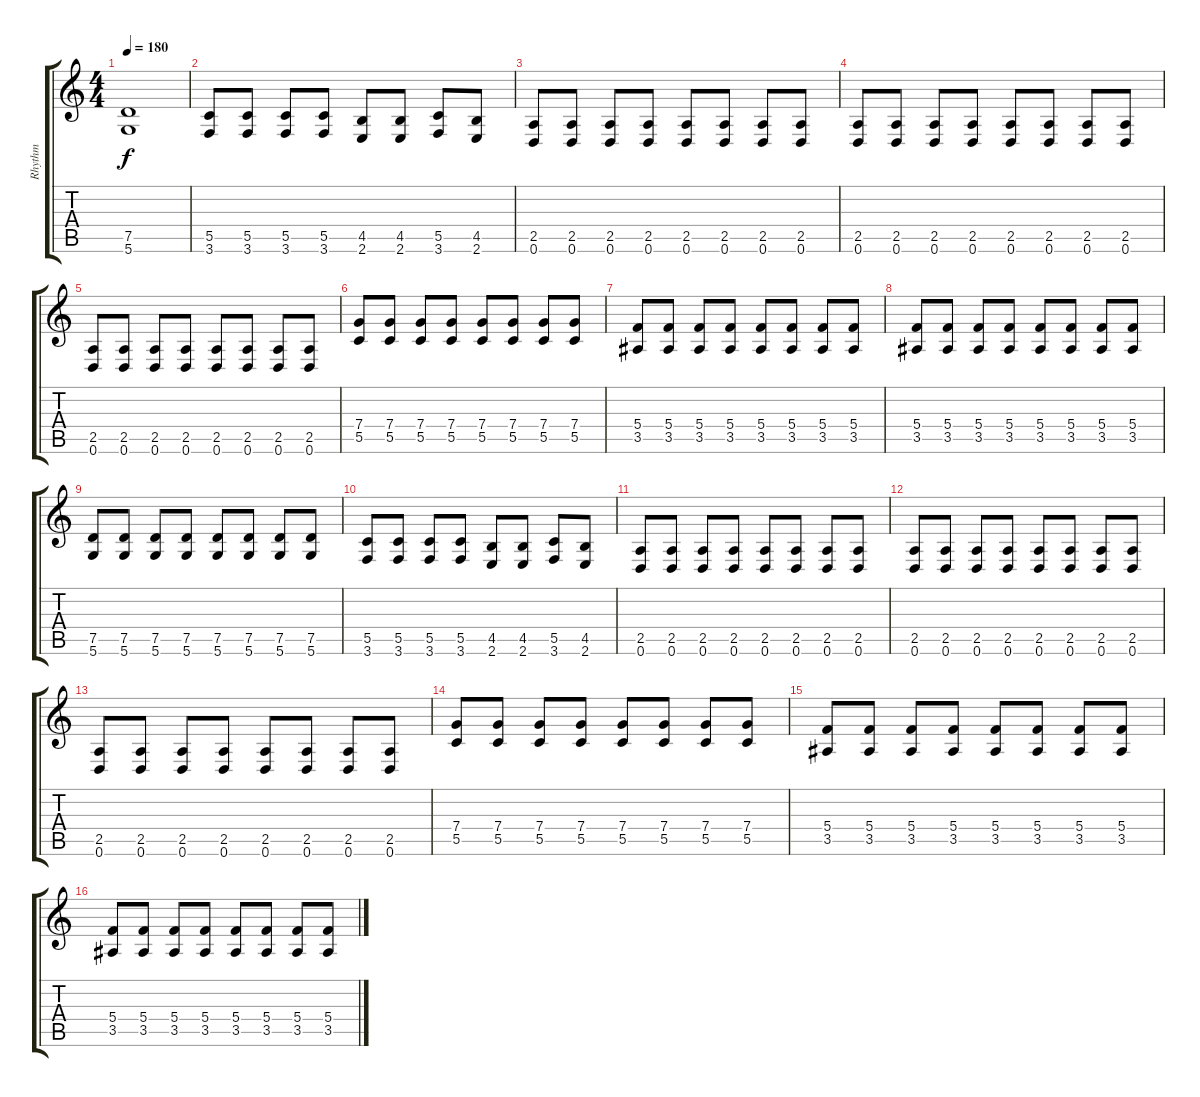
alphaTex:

\track ("Rhythm" "Rhythm") {instrument distortionguitar}
\staff {score tabs}
\tuning (D4 A3 F3 C3 G2 D2) {hide}
\ts (4 4)
\tempo 180
\clef g2
\ks c
(7.5 5.6).1{dy f} |
(5.5 3.6).8 (5.5 3.6).8 (5.5 3.6).8 (5.5 3.6).8 (4.5 2.6).8 (4.5 2.6).8 (5.5 3.6).8 (4.5 2.6).8 |
(2.5 0.6).8 (2.5 0.6).8 (2.5 0.6).8 (2.5 0.6).8 (2.5 0.6).8 (2.5 0.6).8 (2.5 0.6).8 (2.5 0.6).8 |
(2.5 0.6).8 (2.5 0.6).8 (2.5 0.6).8 (2.5 0.6).8 (2.5 0.6).8 (2.5 0.6).8 (2.5 0.6).8 (2.5 0.6).8 |
(2.5 0.6).8 (2.5 0.6).8 (2.5 0.6).8 (2.5 0.6).8 (2.5 0.6).8 (2.5 0.6).8 (2.5 0.6).8 (2.5 0.6).8 |
(7.4 5.5).8 (7.4 5.5).8 (7.4 5.5).8 (7.4 5.5).8 (7.4 5.5).8 (7.4 5.5).8 (7.4 5.5).8 (7.4 5.5).8 |
(5.4 3.5).8 (5.4 3.5).8 (5.4 3.5).8 (5.4 3.5).8 (5.4 3.5).8 (5.4 3.5).8 (5.4 3.5).8 (5.4 3.5).8 |
(5.4 3.5).8 (5.4 3.5).8 (5.4 3.5).8 (5.4 3.5).8 (5.4 3.5).8 (5.4 3.5).8 (5.4 3.5).8 (5.4 3.5).8 |
(7.5 5.6).8 (7.5 5.6).8 (7.5 5.6).8 (7.5 5.6).8 (7.5 5.6).8 (7.5 5.6).8 (7.5 5.6).8 (7.5 5.6).8 |
(5.5 3.6).8 (5.5 3.6).8 (5.5 3.6).8 (5.5 3.6).8 (4.5 2.6).8 (4.5 2.6).8 (5.5 3.6).8 (4.5 2.6).8 |
(2.5 0.6).8 (2.5 0.6).8 (2.5 0.6).8 (2.5 0.6).8 (2.5 0.6).8 (2.5 0.6).8 (2.5 0.6).8 (2.5 0.6).8 |
(2.5 0.6).8 (2.5 0.6).8 (2.5 0.6).8 (2.5 0.6).8 (2.5 0.6).8 (2.5 0.6).8 (2.5 0.6).8 (2.5 0.6).8 |
(2.5 0.6).8 (2.5 0.6).8 (2.5 0.6).8 (2.5 0.6).8 (2.5 0.6).8 (2.5 0.6).8 (2.5 0.6).8 (2.5 0.6).8 |
(7.4 5.5).8 (7.4 5.5).8 (7.4 5.5).8 (7.4 5.5).8 (7.4 5.5).8 (7.4 5.5).8 (7.4 5.5).8 (7.4 5.5).8 |
(5.4 3.5).8 (5.4 3.5).8 (5.4 3.5).8 (5.4 3.5).8 (5.4 3.5).8 (5.4 3.5).8 (5.4 3.5).8 (5.4 3.5).8 |
(5.4 3.5).8 (5.4 3.5).8 (5.4 3.5).8 (5.4 3.5).8 (5.4 3.5).8 (5.4 3.5).8 (5.4 3.5).8 (5.4 3.5).8
